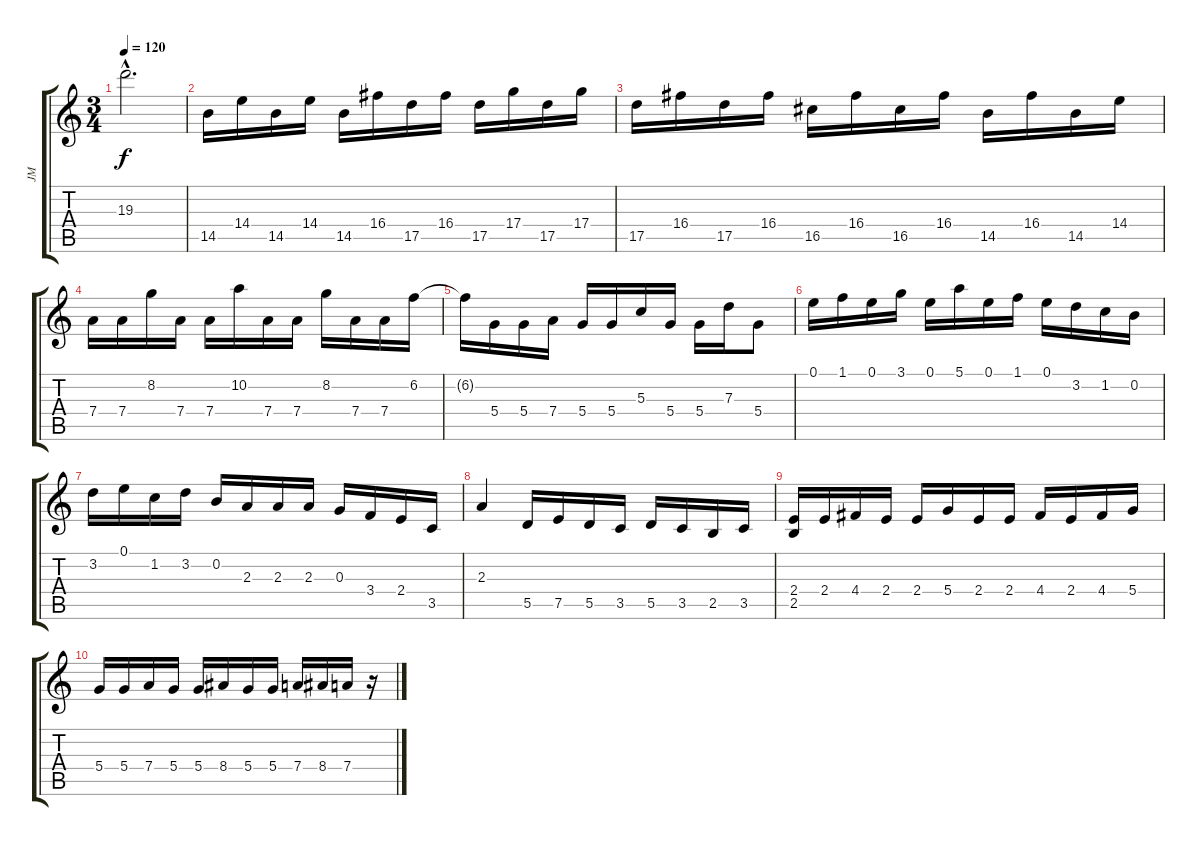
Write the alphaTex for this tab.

\track ("JM" "JM") {instrument distortionguitar}
\staff {score tabs}
\tuning (E4 B3 G3 D3 A2 E2) {hide}
\ts (3 4)
\tempo 120
\clef g2
\ks c
19.3{hac}.2{d dy f} |
14.5.16 14.4.16 14.5.16 14.4.16 14.5.16 16.4.16 17.5.16 16.4.16 17.5.16 17.4.16 17.5.16 17.4.16 |
17.5.16 16.4.16 17.5.16 16.4.16 16.5.16 16.4.16 16.5.16 16.4.16 14.5.16 16.4.16 14.5.16 14.4.16 |
7.4.16 7.4.16 8.2.16 7.4.16 7.4.16 10.2.16 7.4.16 7.4.16 8.2.16 7.4.16 7.4.16 6.2.16 |
6.2{t}.16 5.4.16 5.4.16 7.4.16 5.4.16 5.4.16 5.3.16 5.4.16 5.4.16 7.3.16 5.4.8 |
0.1.16 1.1.16 0.1.16 3.1.16 0.1.16 5.1.16 0.1.16 1.1.16 0.1.16 3.2.16 1.2.16 0.2.16 |
3.2.16 0.1.16 1.2.16 3.2.16 0.2.16 2.3.16 2.3.16 2.3.16 0.3.16 3.4.16 2.4.16 3.5.16 |
2.3.4 5.5.16 7.5.16 5.5.16 3.5.16 5.5.16 3.5.16 2.5.16 3.5.16 |
(2.4 2.5).16 2.4.16 4.4.16 2.4.16 2.4.16 5.4.16 2.4.16 2.4.16 4.4.16 2.4.16 4.4.16 5.4.16 |
5.4.16 5.4.16 7.4.16 5.4.16 5.4.16 8.4.16 5.4.16 5.4.16 7.4.16 8.4.16 7.4.16 r.16
